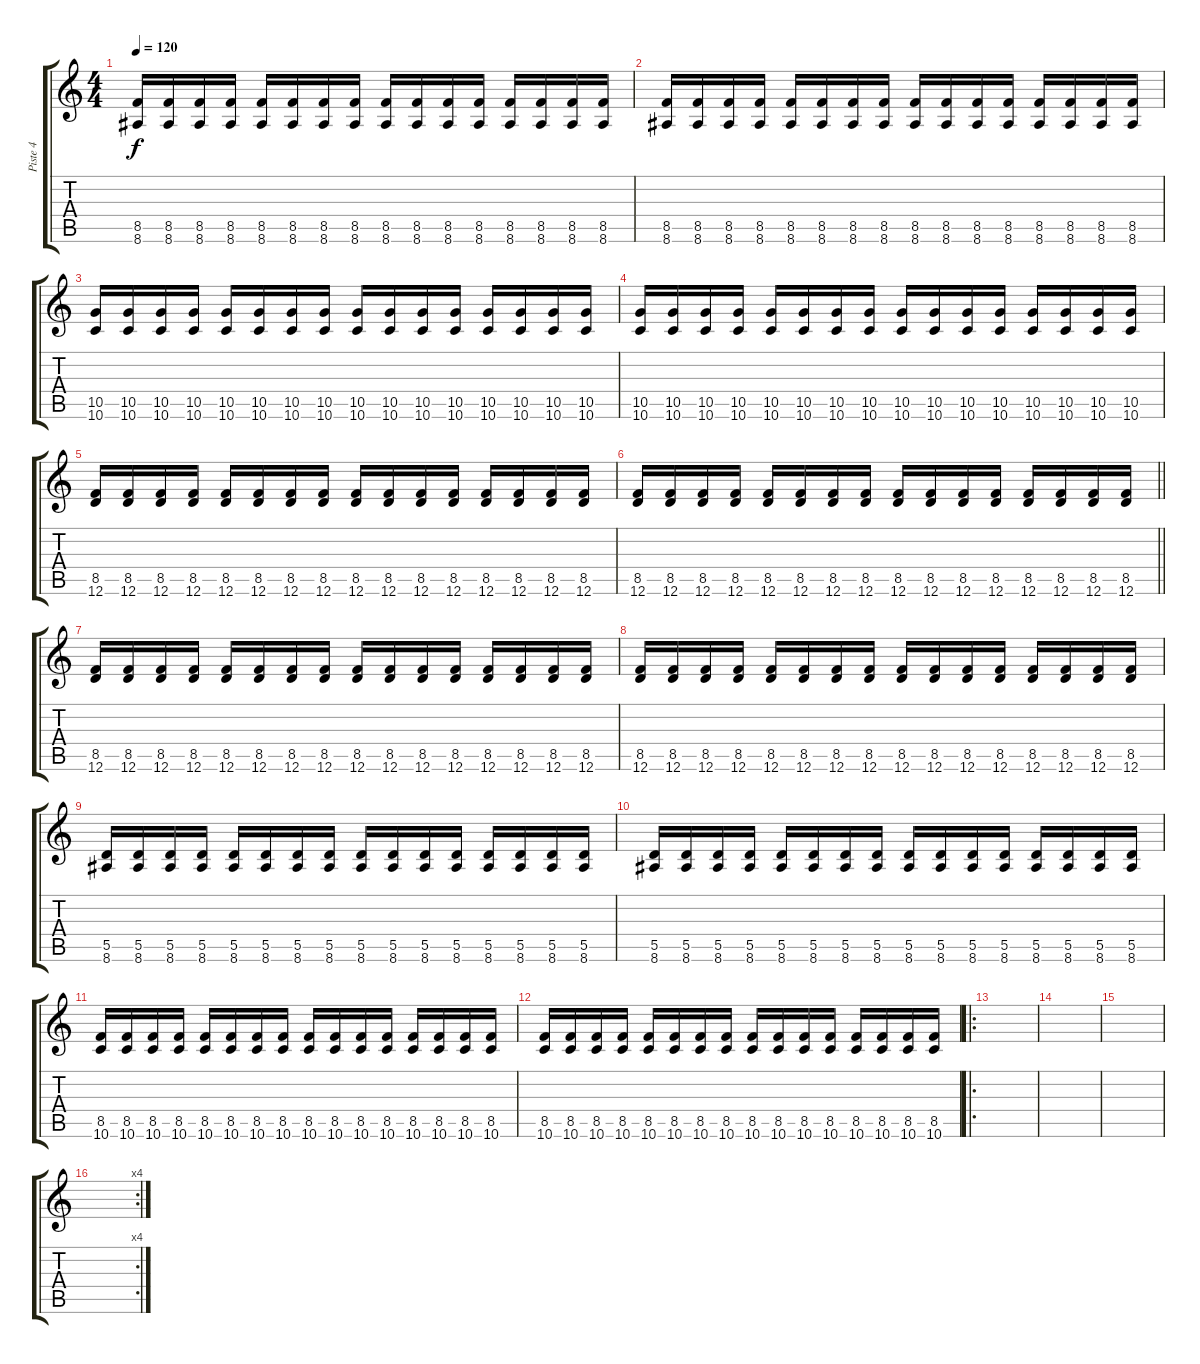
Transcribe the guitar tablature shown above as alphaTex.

\track ("Piste 4" "Piste 4") {instrument distortionguitar}
\staff {score tabs}
\tuning (E4 B3 G3 D3 A2 D2) {hide}
\ts (4 4)
\tempo 120
\clef g2
\ks c
(8.5 8.6).16{dy f} (8.5 8.6).16 (8.5 8.6).16 (8.5 8.6).16 (8.5 8.6).16 (8.5 8.6).16 (8.5 8.6).16 (8.5 8.6).16 (8.5 8.6).16 (8.5 8.6).16 (8.5 8.6).16 (8.5 8.6).16 (8.5 8.6).16 (8.5 8.6).16 (8.5 8.6).16 (8.5 8.6).16 |
(8.5 8.6).16 (8.5 8.6).16 (8.5 8.6).16 (8.5 8.6).16 (8.5 8.6).16 (8.5 8.6).16 (8.5 8.6).16 (8.5 8.6).16 (8.5 8.6).16 (8.5 8.6).16 (8.5 8.6).16 (8.5 8.6).16 (8.5 8.6).16 (8.5 8.6).16 (8.5 8.6).16 (8.5 8.6).16 |
(10.5 10.6).16 (10.5 10.6).16 (10.5 10.6).16 (10.5 10.6).16 (10.5 10.6).16 (10.5 10.6).16 (10.5 10.6).16 (10.5 10.6).16 (10.5 10.6).16 (10.5 10.6).16 (10.5 10.6).16 (10.5 10.6).16 (10.5 10.6).16 (10.5 10.6).16 (10.5 10.6).16 (10.5 10.6).16 |
(10.5 10.6).16 (10.5 10.6).16 (10.5 10.6).16 (10.5 10.6).16 (10.5 10.6).16 (10.5 10.6).16 (10.5 10.6).16 (10.5 10.6).16 (10.5 10.6).16 (10.5 10.6).16 (10.5 10.6).16 (10.5 10.6).16 (10.5 10.6).16 (10.5 10.6).16 (10.5 10.6).16 (10.5 10.6).16 |
(8.5 12.6).16 (8.5 12.6).16 (8.5 12.6).16 (8.5 12.6).16 (8.5 12.6).16 (8.5 12.6).16 (8.5 12.6).16 (8.5 12.6).16 (8.5 12.6).16 (8.5 12.6).16 (8.5 12.6).16 (8.5 12.6).16 (8.5 12.6).16 (8.5 12.6).16 (8.5 12.6).16 (8.5 12.6).16 |
\barLineRight lightlight
(8.5 12.6).16 (8.5 12.6).16 (8.5 12.6).16 (8.5 12.6).16 (8.5 12.6).16 (8.5 12.6).16 (8.5 12.6).16 (8.5 12.6).16 (8.5 12.6).16 (8.5 12.6).16 (8.5 12.6).16 (8.5 12.6).16 (8.5 12.6).16 (8.5 12.6).16 (8.5 12.6).16 (8.5 12.6).16 |
(8.5 12.6).16 (8.5 12.6).16 (8.5 12.6).16 (8.5 12.6).16 (8.5 12.6).16 (8.5 12.6).16 (8.5 12.6).16 (8.5 12.6).16 (8.5 12.6).16 (8.5 12.6).16 (8.5 12.6).16 (8.5 12.6).16 (8.5 12.6).16 (8.5 12.6).16 (8.5 12.6).16 (8.5 12.6).16 |
(8.5 12.6).16 (8.5 12.6).16 (8.5 12.6).16 (8.5 12.6).16 (8.5 12.6).16 (8.5 12.6).16 (8.5 12.6).16 (8.5 12.6).16 (8.5 12.6).16 (8.5 12.6).16 (8.5 12.6).16 (8.5 12.6).16 (8.5 12.6).16 (8.5 12.6).16 (8.5 12.6).16 (8.5 12.6).16 |
(5.5 8.6).16 (5.5 8.6).16 (5.5 8.6).16 (5.5 8.6).16 (5.5 8.6).16 (5.5 8.6).16 (5.5 8.6).16 (5.5 8.6).16 (5.5 8.6).16 (5.5 8.6).16 (5.5 8.6).16 (5.5 8.6).16 (5.5 8.6).16 (5.5 8.6).16 (5.5 8.6).16 (5.5 8.6).16 |
(5.5 8.6).16 (5.5 8.6).16 (5.5 8.6).16 (5.5 8.6).16 (5.5 8.6).16 (5.5 8.6).16 (5.5 8.6).16 (5.5 8.6).16 (5.5 8.6).16 (5.5 8.6).16 (5.5 8.6).16 (5.5 8.6).16 (5.5 8.6).16 (5.5 8.6).16 (5.5 8.6).16 (5.5 8.6).16 |
(8.5 10.6).16 (8.5 10.6).16 (8.5 10.6).16 (8.5 10.6).16 (8.5 10.6).16 (8.5 10.6).16 (8.5 10.6).16 (8.5 10.6).16 (8.5 10.6).16 (8.5 10.6).16 (8.5 10.6).16 (8.5 10.6).16 (8.5 10.6).16 (8.5 10.6).16 (8.5 10.6).16 (8.5 10.6).16 |
(8.5 10.6).16 (8.5 10.6).16 (8.5 10.6).16 (8.5 10.6).16 (8.5 10.6).16 (8.5 10.6).16 (8.5 10.6).16 (8.5 10.6).16 (8.5 10.6).16 (8.5 10.6).16 (8.5 10.6).16 (8.5 10.6).16 (8.5 10.6).16 (8.5 10.6).16 (8.5 10.6).16 (8.5 10.6).16 |
\ro
|
|
|
\rc 4
